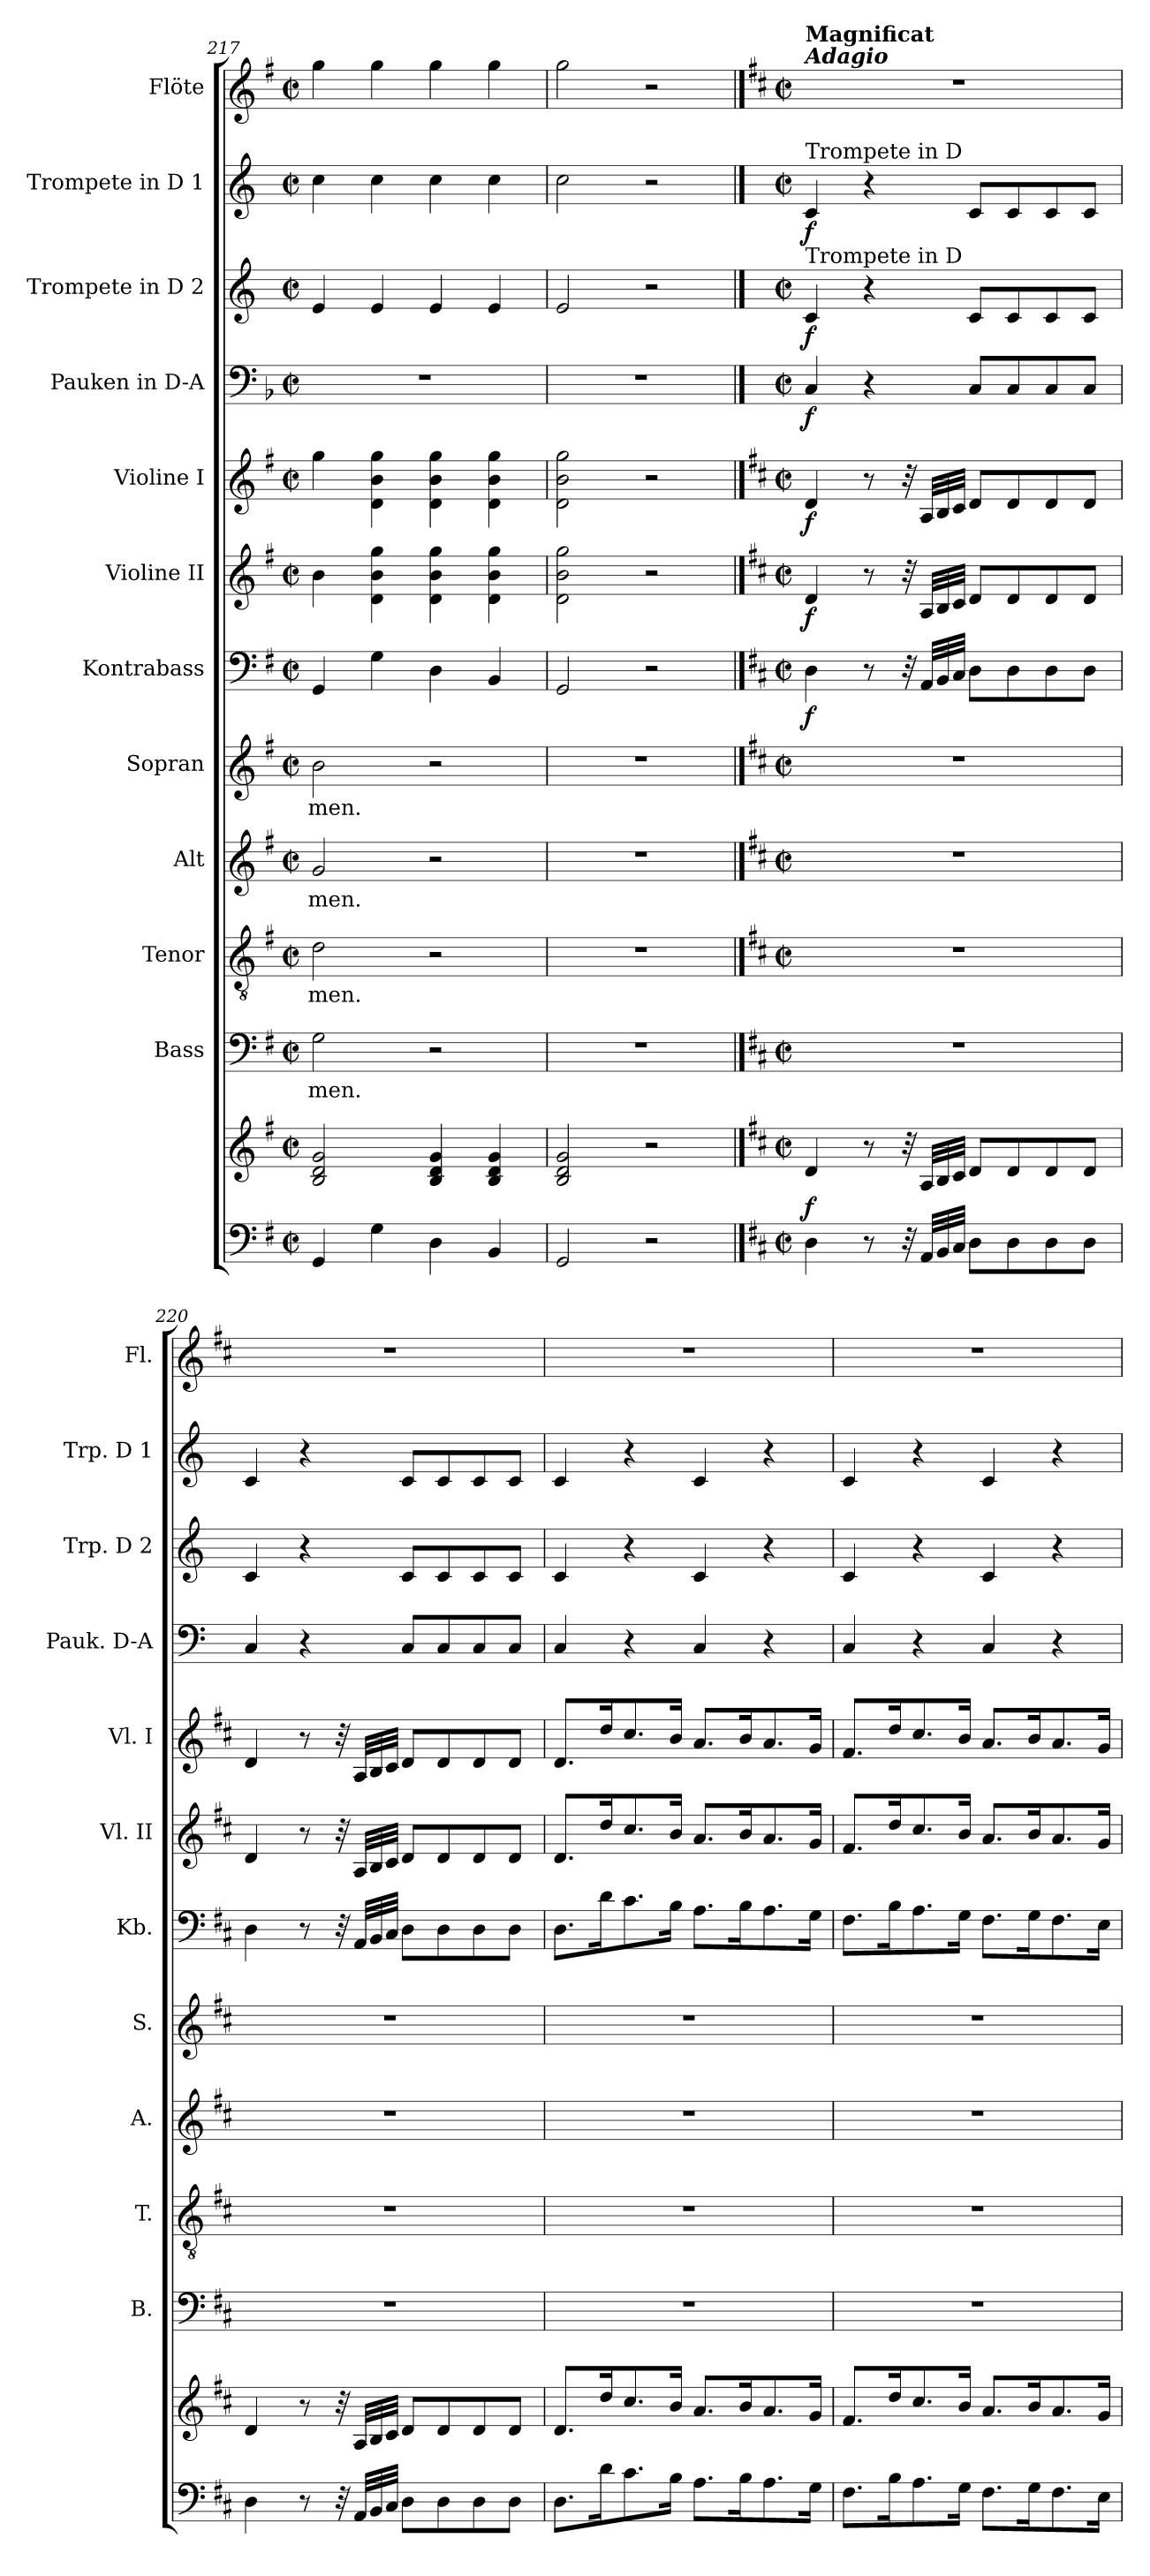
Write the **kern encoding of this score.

**kern	**kern	**dynam	**kern	**text	**kern	**text	**kern	**text	**kern	**text	**kern	**dynam	**kern	**dynam	**kern	**dynam	**kern	**dynam	**kern	**dynam	**kern	**dynam	**kern
*part12	*part12	*part12	*part11	*part11	*part10	*part10	*part9	*part9	*part8	*part8	*part7	*part7	*part6	*part6	*part5	*part5	*part4	*part4	*part3	*part3	*part2	*part2	*part1
*staff13	*staff12	*staff12/13	*staff11	*staff11	*staff10	*staff10	*staff9	*staff9	*staff8	*staff8	*staff7	*staff7	*staff6	*staff6	*staff5	*staff5	*staff4	*staff4	*staff3	*staff3	*staff2	*staff2	*staff1
*	*	*	*I"Bass	*	*I"Tenor	*	*I"Alt	*	*I"Sopran	*	*I"Kontrabass	*	*I"Violine II	*	*I"Violine I	*	*I"Pauken in D-A	*	*I"Trompete in D 2	*	*I"Trompete in D 1	*	*I"Flöte
*	*	*	*I'B.	*	*I'T.	*	*I'A.	*	*I'S.	*	*I'Kb.	*	*I'Vl. II	*	*I'Vl. I	*	*I'Pauk. D-A	*	*I'Trp. D 2	*	*I'Trp. D 1	*	*I'Fl.
*clefF4	*clefG2	*	*clefF4	*	*clefGv2	*	*clefG2	*	*clefG2	*	*clefF4	*	*clefG2	*	*clefG2	*	*clefF4	*	*clefG2	*	*clefG2	*	*clefG2
*	*	*	*	*	*	*	*	*	*	*	*ITrd7c12	*	*	*	*	*	*ITrd-1c-2	*	*ITrd3c5	*	*ITrd3c5	*	*
*k[f#]	*k[f#]	*	*k[f#]	*	*k[f#]	*	*k[f#]	*	*k[f#]	*	*k[f#]	*	*k[f#]	*	*k[f#]	*	*k[f#]	*	*k[f#]	*	*k[f#]	*	*k[f#]
*G:	*G:	*	*G:	*	*G:	*	*G:	*	*G:	*	*G:	*	*G:	*	*G:	*	*G:	*	*G:	*	*G:	*	*G:
*M2/2	*M2/2	*	*M2/2	*	*M2/2	*	*M2/2	*	*M2/2	*	*M2/2	*	*M2/2	*	*M2/2	*	*M2/2	*	*M2/2	*	*M2/2	*	*M2/2
*met(c|)	*met(c|)	*	*met(c|)	*	*met(c|)	*	*met(c|)	*	*met(c|)	*	*met(c|)	*	*met(c|)	*	*met(c|)	*	*met(c|)	*	*met(c|)	*	*met(c|)	*	*met(c|)
=217	=217	=217	=217	=217	=217	=217	=217	=217	=217	=217	=217	=217	=217	=217	=217	=217	=217	=217	=217	=217	=217	=217	=217
!	!	!	!	!LO:LY:b	!	!LO:LY:b	!	!LO:LY:b	!	!LO:LY:b	!	!	!	!	!	!	!	!	!	!	!	!	!
4GG/	2B/ 2d/ 2g/	.	2G\	-men.	2d\	-men.	2g/	-men.	2b\	-men.	4GGG/	.	4b\	.	4gg\	.	1r	.	4B/	.	4g\	.	4gg\
4G\	.	.	.	.	.	.	.	.	.	.	4GG\	.	4d\ 4b\ 4gg\	.	4d\ 4b\ 4gg\	.	.	.	4B/	.	4g\	.	4gg\
4D\	4B/ 4d/ 4g/	.	2r	.	2r	.	2r	.	2r	.	4DD\	.	4d\ 4b\ 4gg\	.	4d\ 4b\ 4gg\	.	.	.	4B/	.	4g\	.	4gg\
4BB/	4B/ 4d/ 4g/	.	.	.	.	.	.	.	.	.	4BBB/	.	4d\ 4b\ 4gg\	.	4d\ 4b\ 4gg\	.	.	.	4B/	.	4g\	.	4gg\
=218	=218	=218	=218	=218	=218	=218	=218	=218	=218	=218	=218	=218	=218	=218	=218	=218	=218	=218	=218	=218	=218	=218	=218
2GG/	2B/ 2d/ 2g/	.	1r	.	1r	.	1r	.	1r	.	2GGG/	.	2d\ 2b\ 2gg\	.	2d\ 2b\ 2gg\	.	1r	.	2B/	.	2g\	.	2gg\
2r	2r	.	.	.	.	.	.	.	.	.	2r	.	2r	.	2r	.	.	.	2r	.	2r	.	2r
!!LO:PB:g=z
==219	==219	==219	==219	==219	==219	==219	==219	==219	==219	==219	==219	==219	==219	==219	==219	==219	==219	==219	==219	==219	==219	==219	==219
*k[f#c#]	*k[f#c#]	*	*k[f#c#]	*	*k[f#c#]	*	*k[f#c#]	*	*k[f#c#]	*	*k[f#c#]	*	*k[f#c#]	*	*k[f#c#]	*	*k[f#c#]	*	*k[f#]	*	*k[f#]	*	*k[f#c#]
*D:	*D:	*	*D:	*	*D:	*	*D:	*	*D:	*	*D:	*	*D:	*	*D:	*	*D:	*	*G:	*	*G:	*	*D:
*M2/2	*M2/2	*	*M2/2	*	*M2/2	*	*M2/2	*	*M2/2	*	*M2/2	*	*M2/2	*	*M2/2	*	*M2/2	*	*M2/2	*	*M2/2	*	*M2/2
*met(c|)	*met(c|)	*	*met(c|)	*	*met(c|)	*	*met(c|)	*	*met(c|)	*	*met(c|)	*	*met(c|)	*	*met(c|)	*	*met(c|)	*	*met(c|)	*	*met(c|)	*	*met(c|)
!	!	!	!	!	!	!	!	!	!	!	!	!	!	!	!	!	!	!	!	!	!	!	!LO:TX:a:Bi:t=Adagio
!	!	!	!	!	!	!	!	!	!	!	!	!	!	!	!	!	!	!	!	!	!	!	!LO:TX:a:B:t=Magnificat
!	!	!	!	!	!	!	!	!	!	!	!	!	!	!	!	!	!	!	!	!	!LO:TX:a:t=Trompete in D	!	!
!	!	!	!	!	!	!	!	!	!	!	!	!	!	!	!	!	!	!	!LO:TX:a:t=Trompete in D	!	!	!	!
!	!	!LO:DY:a=2	!	!	!	!	!	!	!	!	!	!LO:DY:b	!	!LO:DY:b	!	!LO:DY:b	!	!LO:DY:b	!	!LO:DY:b	!	!LO:DY:b	!
4D\	4d/	f	1r	.	1r	.	1r	.	1r	.	4DD\	f	4d/	f	4d/	f	4D/	f	4G/	f	4G/	f	1r
8r	8r	.	.	.	.	.	.	.	.	.	8r	.	8r	.	8r	.	4r	.	4r	.	4r	.	.
32r	32r	.	.	.	.	.	.	.	.	.	32r	.	32r	.	32r	.	.	.	.	.	.	.	.
32AA/LLL	32A/LLL	.	.	.	.	.	.	.	.	.	32AAA/LLL	.	32A/LLL	.	32A/LLL	.	.	.	.	.	.	.	.
32BB/	32B/	.	.	.	.	.	.	.	.	.	32BBB/	.	32B/	.	32B/	.	.	.	.	.	.	.	.
32C#/JJJ	32c#/JJJ	.	.	.	.	.	.	.	.	.	32CC#/JJJ	.	32c#/JJJ	.	32c#/JJJ	.	.	.	.	.	.	.	.
8D\L	8d/L	.	.	.	.	.	.	.	.	.	8DD\L	.	8d/L	.	8d/L	.	8D/L	.	8G/L	.	8G/L	.	.
8D\	8d/	.	.	.	.	.	.	.	.	.	8DD\	.	8d/	.	8d/	.	8D/	.	8G/	.	8G/	.	.
8D\	8d/	.	.	.	.	.	.	.	.	.	8DD\	.	8d/	.	8d/	.	8D/	.	8G/	.	8G/	.	.
8D\J	8d/J	.	.	.	.	.	.	.	.	.	8DD\J	.	8d/J	.	8d/J	.	8D/J	.	8G/J	.	8G/J	.	.
=220	=220	=220	=220	=220	=220	=220	=220	=220	=220	=220	=220	=220	=220	=220	=220	=220	=220	=220	=220	=220	=220	=220	=220
4D\	4d/	.	1r	.	1r	.	1r	.	1r	.	4DD\	.	4d/	.	4d/	.	4D/	.	4G/	.	4G/	.	1r
8r	8r	.	.	.	.	.	.	.	.	.	8r	.	8r	.	8r	.	4r	.	4r	.	4r	.	.
32r	32r	.	.	.	.	.	.	.	.	.	32r	.	32r	.	32r	.	.	.	.	.	.	.	.
32AA/LLL	32A/LLL	.	.	.	.	.	.	.	.	.	32AAA/LLL	.	32A/LLL	.	32A/LLL	.	.	.	.	.	.	.	.
32BB/	32B/	.	.	.	.	.	.	.	.	.	32BBB/	.	32B/	.	32B/	.	.	.	.	.	.	.	.
32C#/JJJ	32c#/JJJ	.	.	.	.	.	.	.	.	.	32CC#/JJJ	.	32c#/JJJ	.	32c#/JJJ	.	.	.	.	.	.	.	.
8D\L	8d/L	.	.	.	.	.	.	.	.	.	8DD\L	.	8d/L	.	8d/L	.	8D/L	.	8G/L	.	8G/L	.	.
8D\	8d/	.	.	.	.	.	.	.	.	.	8DD\	.	8d/	.	8d/	.	8D/	.	8G/	.	8G/	.	.
8D\	8d/	.	.	.	.	.	.	.	.	.	8DD\	.	8d/	.	8d/	.	8D/	.	8G/	.	8G/	.	.
8D\J	8d/J	.	.	.	.	.	.	.	.	.	8DD\J	.	8d/J	.	8d/J	.	8D/J	.	8G/J	.	8G/J	.	.
=221	=221	=221	=221	=221	=221	=221	=221	=221	=221	=221	=221	=221	=221	=221	=221	=221	=221	=221	=221	=221	=221	=221	=221
8.D\L	8.d/L	.	1r	.	1r	.	1r	.	1r	.	8.DD\L	.	8.d/L	.	8.d/L	.	4D/	.	4G/	.	4G/	.	1r
16d\k	16dd/k	.	.	.	.	.	.	.	.	.	16D\k	.	16dd/k	.	16dd/k	.	.	.	.	.	.	.	.
8.c#\	8.cc#/	.	.	.	.	.	.	.	.	.	8.C#\	.	8.cc#/	.	8.cc#/	.	4r	.	4r	.	4r	.	.
16B\Jk	16b/Jk	.	.	.	.	.	.	.	.	.	16BB\Jk	.	16b/Jk	.	16b/Jk	.	.	.	.	.	.	.	.
8.A\L	8.a/L	.	.	.	.	.	.	.	.	.	8.AA\L	.	8.a/L	.	8.a/L	.	4D/	.	4G/	.	4G/	.	.
16B\k	16b/k	.	.	.	.	.	.	.	.	.	16BB\k	.	16b/k	.	16b/k	.	.	.	.	.	.	.	.
8.A\	8.a/	.	.	.	.	.	.	.	.	.	8.AA\	.	8.a/	.	8.a/	.	4r	.	4r	.	4r	.	.
16G\Jk	16g/Jk	.	.	.	.	.	.	.	.	.	16GG\Jk	.	16g/Jk	.	16g/Jk	.	.	.	.	.	.	.	.
!!LO:PB:g=z
=222	=222	=222	=222	=222	=222	=222	=222	=222	=222	=222	=222	=222	=222	=222	=222	=222	=222	=222	=222	=222	=222	=222	=222
8.F#\L	8.f#/L	.	1r	.	1r	.	1r	.	1r	.	8.FF#\L	.	8.f#/L	.	8.f#/L	.	4D/	.	4G/	.	4G/	.	1r
16B\k	16dd/k	.	.	.	.	.	.	.	.	.	16BB\k	.	16dd/k	.	16dd/k	.	.	.	.	.	.	.	.
8.A\	8.cc#/	.	.	.	.	.	.	.	.	.	8.AA\	.	8.cc#/	.	8.cc#/	.	4r	.	4r	.	4r	.	.
16G\Jk	16b/Jk	.	.	.	.	.	.	.	.	.	16GG\Jk	.	16b/Jk	.	16b/Jk	.	.	.	.	.	.	.	.
8.F#\L	8.a/L	.	.	.	.	.	.	.	.	.	8.FF#\L	.	8.a/L	.	8.a/L	.	4D/	.	4G/	.	4G/	.	.
16G\k	16b/k	.	.	.	.	.	.	.	.	.	16GG\k	.	16b/k	.	16b/k	.	.	.	.	.	.	.	.
8.F#\	8.a/	.	.	.	.	.	.	.	.	.	8.FF#\	.	8.a/	.	8.a/	.	4r	.	4r	.	4r	.	.
16E\Jk	16g/Jk	.	.	.	.	.	.	.	.	.	16EE\Jk	.	16g/Jk	.	16g/Jk	.	.	.	.	.	.	.	.
=	=	=	=	=	=	=	=	=	=	=	=	=	=	=	=	=	=	=	=	=	=	=	=
*-	*-	*-	*-	*-	*-	*-	*-	*-	*-	*-	*-	*-	*-	*-	*-	*-	*-	*-	*-	*-	*-	*-	*-
